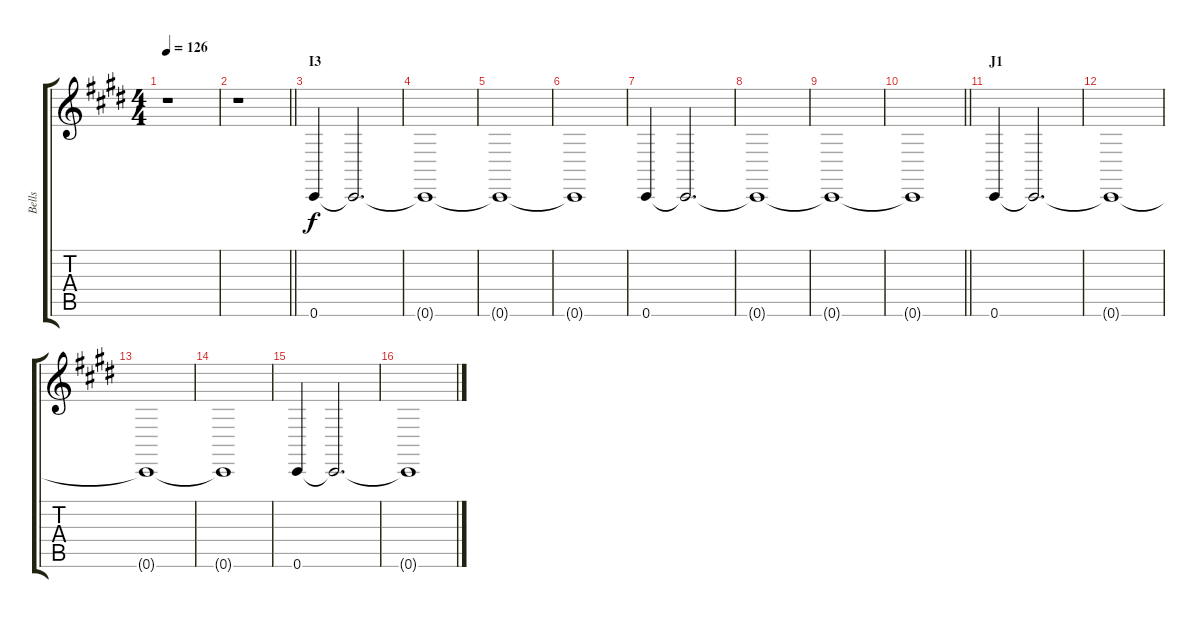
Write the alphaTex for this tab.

\track ("Bells" "Bells") {instrument telephonering}
\staff {score tabs}
\tuning (Eb4 Bb3 Gb3 Db3 Ab2 Db2) {hide}
\ts (4 4)
\tempo 126
\clef g2
\ks c#minor
r.1{dy f} |
\barLineRight lightlight
r.1 |
\section ("" "I3")
0.6.4{volume 16} 0.6{t}.2{d volume 1} |
0.6{t}.1 |
0.6{t}.1 |
0.6{t}.1 |
0.6.4{volume 16} 0.6{t}.2{d volume 1} |
0.6{t}.1 |
0.6{t}.1 |
\barLineRight lightlight
0.6{t}.1 |
\section ("" "J1")
0.6.4{volume 16} 0.6{t}.2{d volume 1} |
0.6{t}.1 |
0.6{t}.1 |
0.6{t}.1 |
0.6.4{volume 16} 0.6{t}.2{d volume 1} |
0.6{t}.1
